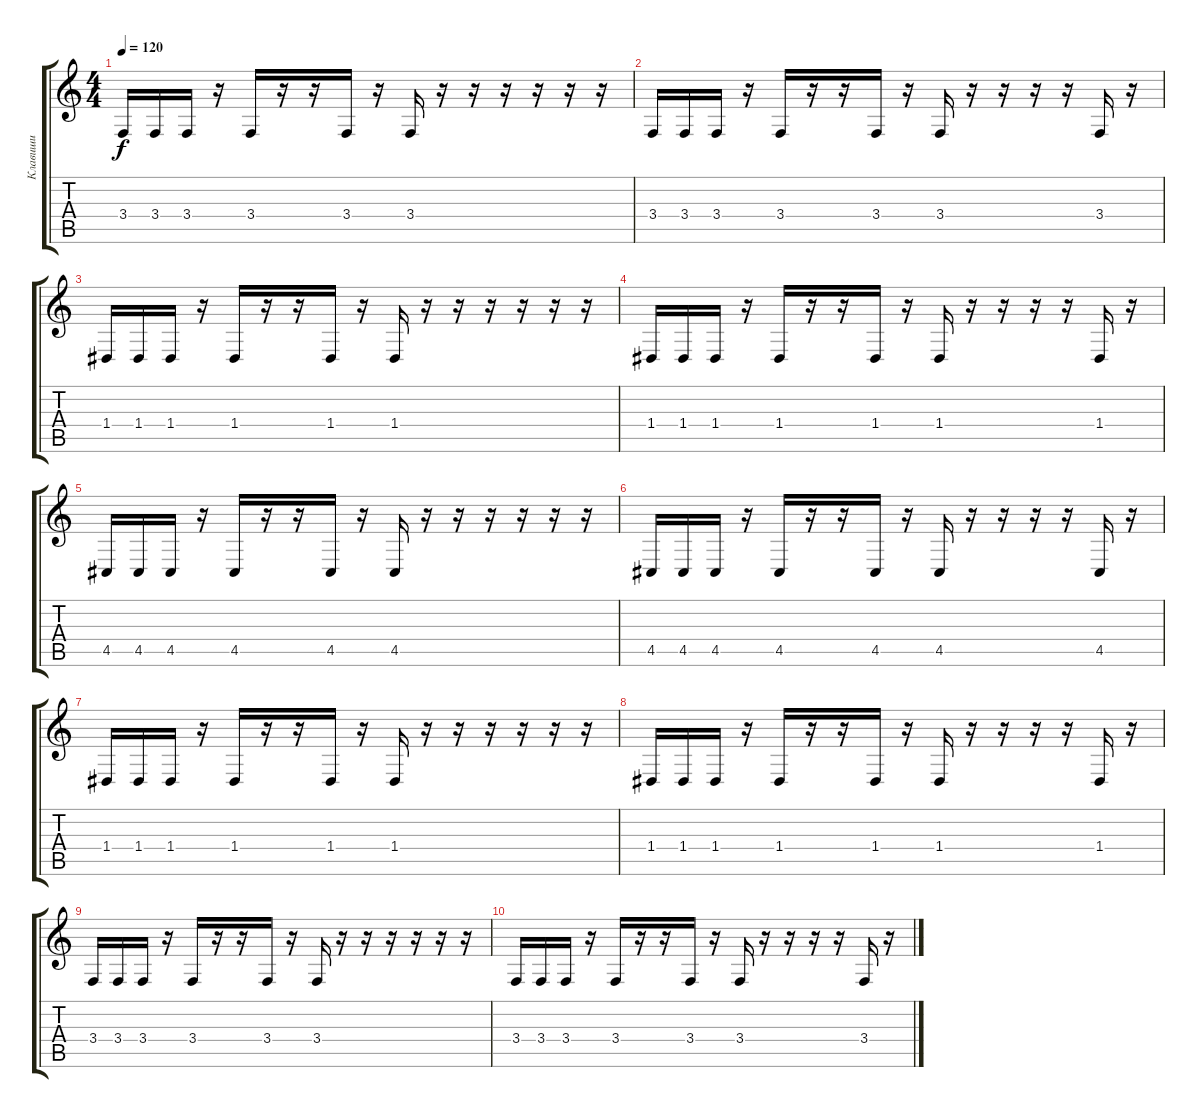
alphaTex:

\track ("Клавиши" "Клавиши") {instrument pad1newage}
\staff {score tabs}
\tuning (E4 B3 G3 D3 A2 E2) {hide}
\ts (4 4)
\tempo 120
\clef g2
\ks c
3.4.16{dy f} 3.4.16 3.4.16 r.16 3.4.16 r.16 r.16 3.4.16 r.16 3.4.16 r.16 r.16 r.16 r.16 r.16 r.16 |
3.4.16 3.4.16 3.4.16 r.16 3.4.16 r.16 r.16 3.4.16 r.16 3.4.16 r.16 r.16 r.16 r.16 3.4.16 r.16 |
1.4.16 1.4.16 1.4.16 r.16 1.4.16 r.16 r.16 1.4.16 r.16 1.4.16 r.16 r.16 r.16 r.16 r.16 r.16 |
1.4.16 1.4.16 1.4.16 r.16 1.4.16 r.16 r.16 1.4.16 r.16 1.4.16 r.16 r.16 r.16 r.16 1.4.16 r.16 |
4.5.16 4.5.16 4.5.16 r.16 4.5.16 r.16 r.16 4.5.16 r.16 4.5.16 r.16 r.16 r.16 r.16 r.16 r.16 |
4.5.16 4.5.16 4.5.16 r.16 4.5.16 r.16 r.16 4.5.16 r.16 4.5.16 r.16 r.16 r.16 r.16 4.5.16 r.16 |
1.4.16{volume 0} 1.4.16 1.4.16 r.16 1.4.16 r.16 r.16 1.4.16 r.16 1.4.16 r.16 r.16 r.16 r.16 r.16 r.16 |
1.4.16 1.4.16 1.4.16 r.16 1.4.16 r.16 r.16 1.4.16 r.16 1.4.16 r.16 r.16 r.16 r.16 1.4.16 r.16 |
3.4.16 3.4.16 3.4.16 r.16 3.4.16 r.16 r.16 3.4.16 r.16 3.4.16 r.16 r.16 r.16 r.16 r.16 r.16 |
3.4.16 3.4.16 3.4.16 r.16 3.4.16 r.16 r.16 3.4.16 r.16 3.4.16 r.16 r.16 r.16 r.16 3.4.16 r.16
